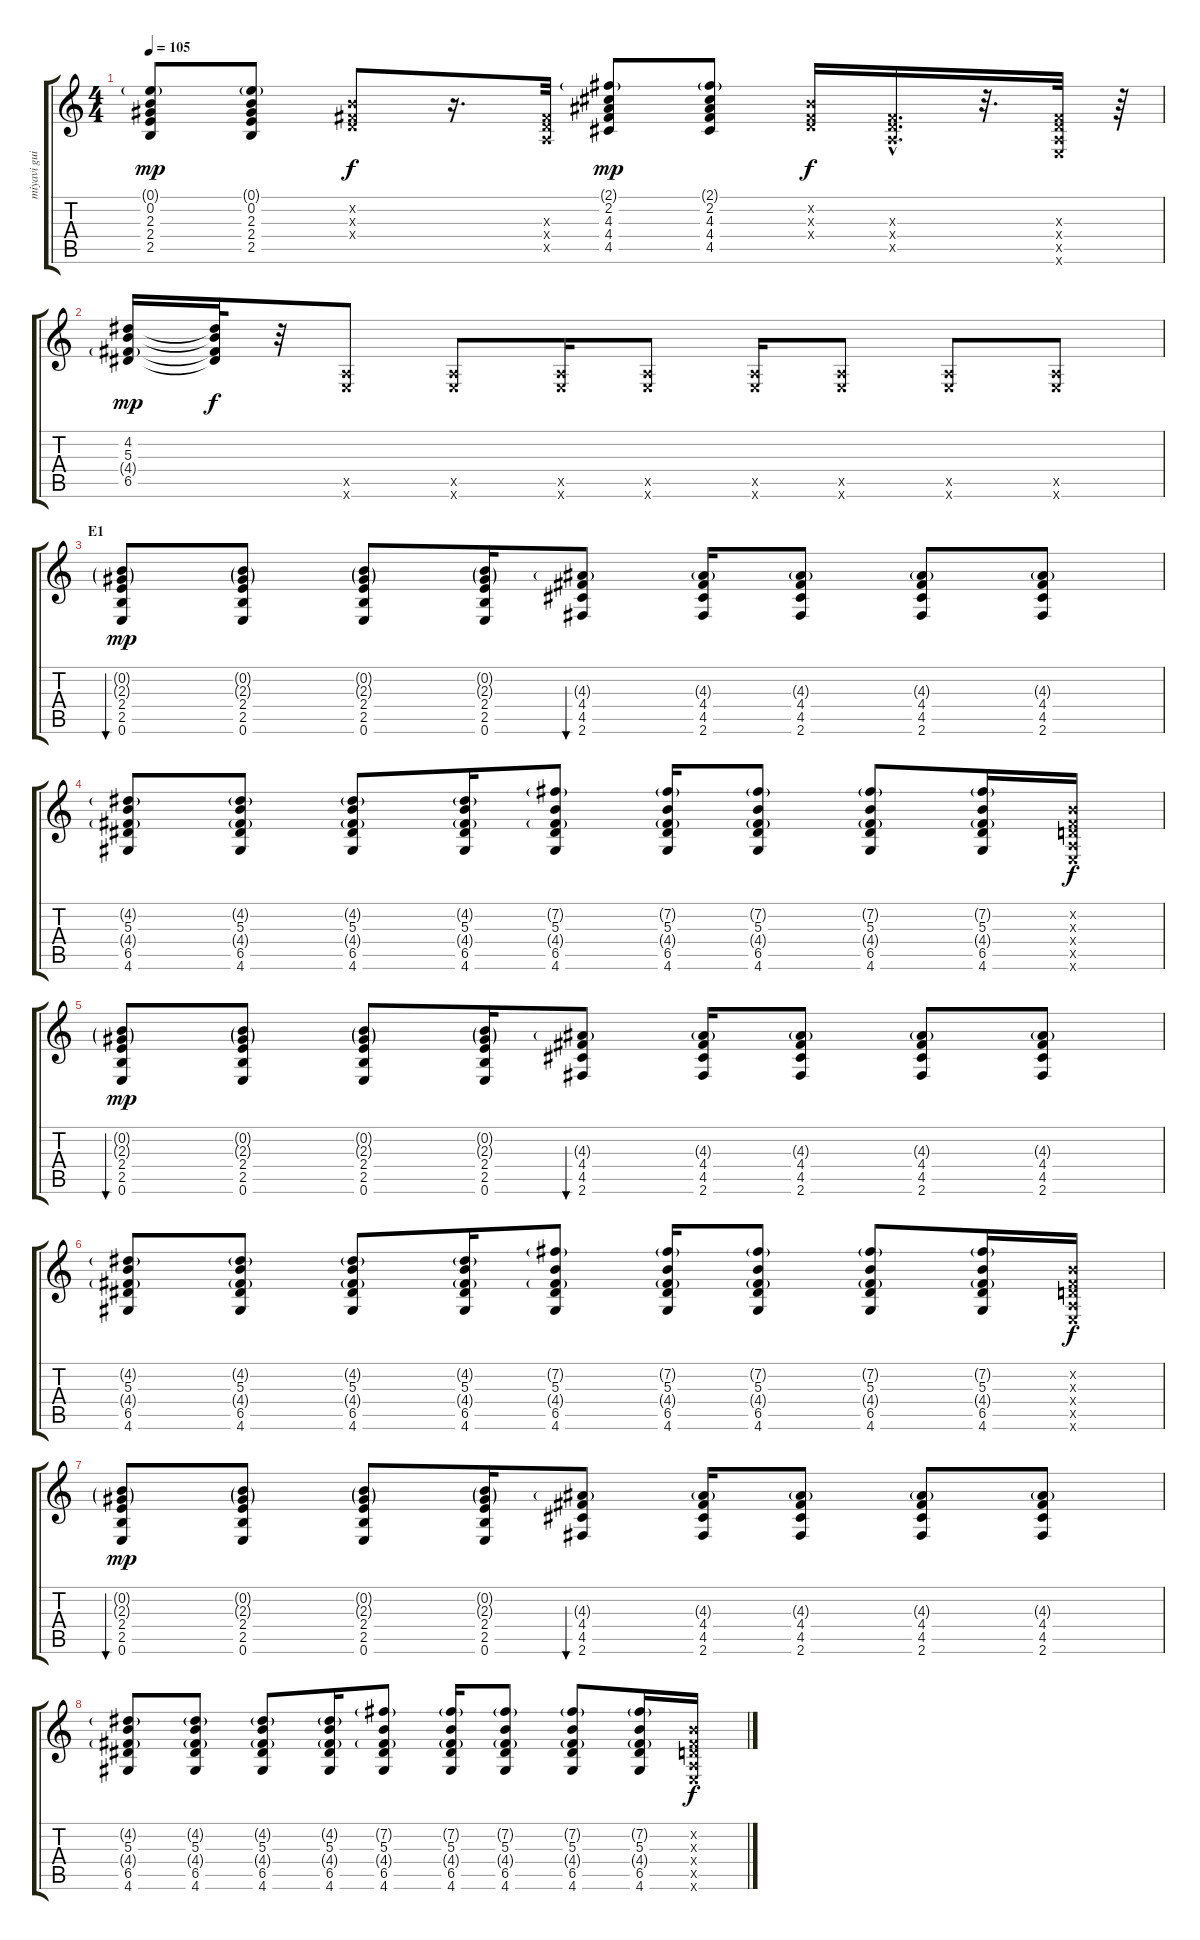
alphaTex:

\track ("miyavi guitarra" "miyavi gui") {instrument acousticguitarnylon}
\staff {score tabs}
\tuning (E4 B3 Gb3 D3 A2 E2) {hide}
\ts (4 4)
\tempo 105
\clef g2
\ks c
(0.1{g} 0.2 2.3 2.4 2.5).8{dy mp} (0.1{g} 0.2 2.3 2.4 2.5).8 (0.2{x} 0.3{x} 0.4{x}).8{dy f} r.16{d} (0.3{x} 0.4{x} 0.5{x}).32 (2.1{g} 2.2 4.3 4.4 4.5).8{dy mp} (2.1{g} 2.2 4.3 4.4 4.5).8 (0.2{x} 0.3{x} 0.4{x}).16{dy f} (0.3{hac x} 0.4{hac x} 0.5{hac x}).16{d} r.32{d} (0.3{x} 0.4{x} 0.5{x} 0.6{x}).32 r.64 |
(4.2 5.3 4.4{g} 6.5).16{dy mp} (4.2{t} 5.3{t} 4.4{t} 6.5{t}).32{dy f} r.32 (0.5{x} 0.6{x}).8 (0.5{x} 0.6{x}).8 (0.5{x} 0.6{x}).16 (0.5{x} 0.6{x}).8 (0.5{x} 0.6{x}).16 (0.5{x} 0.6{x}).8 (0.5{x} 0.6{x}).8 (0.5{x} 0.6{x}).8 |
\section ("" "E1")
(0.2{g} 2.3{g} 2.4 2.5 0.6).8{bu 30 dy mp} (0.2{g} 2.3{g} 2.4 2.5 0.6).8 (0.2{g} 2.3{g} 2.4 2.5 0.6).8 (0.2{g} 2.3{g} 2.4 2.5 0.6).16 (4.3{g} 4.4 4.5 2.6).8{bu 30} (4.3{g} 4.4 4.5 2.6).16 (4.3{g} 4.4 4.5 2.6).8 (4.3{g} 4.4 4.5 2.6).8 (4.3{g} 4.4 4.5 2.6).8 |
(4.2{g} 5.3 4.4{g} 6.5 4.6).8 (4.2{g} 5.3 4.4{g} 6.5 4.6).8 (4.2{g} 5.3 4.4{g} 6.5 4.6).8 (4.2{g} 5.3 4.4{g} 6.5 4.6).16 (7.2{g} 5.3 4.4{g} 6.5 4.6).8 (7.2{g} 5.3 4.4{g} 6.5 4.6).16 (7.2{g} 5.3 4.4{g} 6.5 4.6).8 (7.2{g} 5.3 4.4{g} 6.5 4.6).8 (7.2{g} 5.3 4.4{g} 6.5 4.6).16 (0.2{x} 0.3{x} 0.4{x} 0.5{x} 0.6{x}).16{dy f} |
(0.2{g} 2.3{g} 2.4 2.5 0.6).8{bu 30 dy mp} (0.2{g} 2.3{g} 2.4 2.5 0.6).8 (0.2{g} 2.3{g} 2.4 2.5 0.6).8 (0.2{g} 2.3{g} 2.4 2.5 0.6).16 (4.3{g} 4.4 4.5 2.6).8{bu 30} (4.3{g} 4.4 4.5 2.6).16 (4.3{g} 4.4 4.5 2.6).8 (4.3{g} 4.4 4.5 2.6).8 (4.3{g} 4.4 4.5 2.6).8 |
(4.2{g} 5.3 4.4{g} 6.5 4.6).8 (4.2{g} 5.3 4.4{g} 6.5 4.6).8 (4.2{g} 5.3 4.4{g} 6.5 4.6).8 (4.2{g} 5.3 4.4{g} 6.5 4.6).16 (7.2{g} 5.3 4.4{g} 6.5 4.6).8 (7.2{g} 5.3 4.4{g} 6.5 4.6).16 (7.2{g} 5.3 4.4{g} 6.5 4.6).8 (7.2{g} 5.3 4.4{g} 6.5 4.6).8 (7.2{g} 5.3 4.4{g} 6.5 4.6).16 (0.2{x} 0.3{x} 0.4{x} 0.5{x} 0.6{x}).16{dy f} |
(0.2{g} 2.3{g} 2.4 2.5 0.6).8{bu 30 dy mp} (0.2{g} 2.3{g} 2.4 2.5 0.6).8 (0.2{g} 2.3{g} 2.4 2.5 0.6).8 (0.2{g} 2.3{g} 2.4 2.5 0.6).16 (4.3{g} 4.4 4.5 2.6).8{bu 30} (4.3{g} 4.4 4.5 2.6).16 (4.3{g} 4.4 4.5 2.6).8 (4.3{g} 4.4 4.5 2.6).8 (4.3{g} 4.4 4.5 2.6).8 |
(4.2{g} 5.3 4.4{g} 6.5 4.6).8 (4.2{g} 5.3 4.4{g} 6.5 4.6).8 (4.2{g} 5.3 4.4{g} 6.5 4.6).8 (4.2{g} 5.3 4.4{g} 6.5 4.6).16 (7.2{g} 5.3 4.4{g} 6.5 4.6).8 (7.2{g} 5.3 4.4{g} 6.5 4.6).16 (7.2{g} 5.3 4.4{g} 6.5 4.6).8 (7.2{g} 5.3 4.4{g} 6.5 4.6).8 (7.2{g} 5.3 4.4{g} 6.5 4.6).16 (0.2{x} 0.3{x} 0.4{x} 0.5{x} 0.6{x}).16{dy f}
